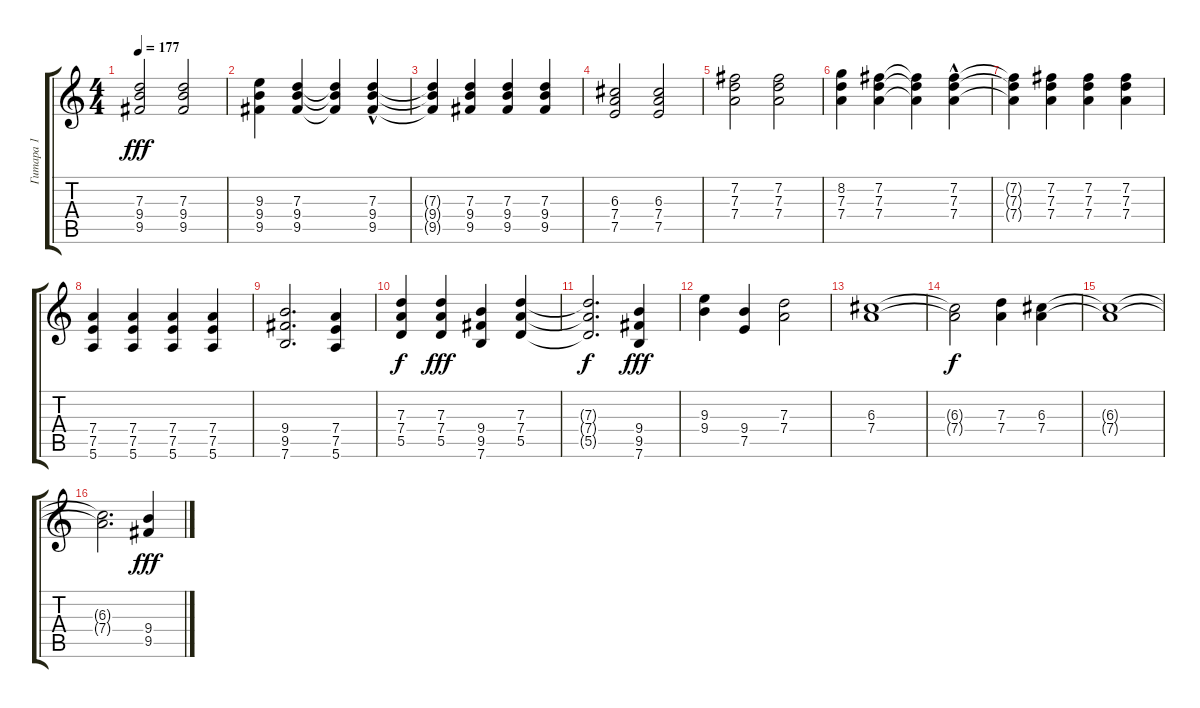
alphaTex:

\track ("Гитара 1" "Гитара 1") {instrument overdrivenguitar}
\staff {score tabs}
\tuning (E4 B3 G3 D3 A2 E2) {hide}
\ts (4 4)
\tempo 177
\clef g2
\ks c
(7.3 9.4 9.5).2{dy fff} (7.3 9.4 9.5).2 |
(9.3 9.4 9.5).4 (7.3 9.4 9.5).4 (7.3{t} 9.4{t} 9.5{t}).4 (7.3{hac} 9.4{hac} 9.5).4 |
(7.3{t} 9.4{t} 9.5{t}).4 (7.3 9.4 9.5).4 (7.3 9.4 9.5).4 (7.3 9.4 9.5).4 |
(6.3 7.4 7.5).2 (6.3 7.4 7.5).2 |
(7.2 7.3 7.4).2 (7.2 7.3 7.4).2 |
(8.2 7.3 7.4).4 (7.2 7.3 7.4).4 (7.2{t} 7.3{t} 7.4{t}).4 (7.2{hac} 7.3{hac} 7.4).4 |
(7.2{t} 7.3{t} 7.4{t}).4 (7.2 7.3 7.4).4 (7.2 7.3 7.4).4 (7.2 7.3 7.4).4 |
(7.4 7.5 5.6).4 (7.4 7.5 5.6).4 (7.4 7.5 5.6).4 (7.4 7.5 5.6).4 |
(9.4 9.5 7.6).2{d} (7.4 7.5 5.6).4 |
(7.3 7.4 5.5).4{dy f} (7.3 7.4 5.5).4{dy fff} (9.4 9.5 7.6).4 (7.3 7.4 5.5).4 |
(7.3{t} 7.4{t} 5.5{t}).2{d dy f} (9.4 9.5 7.6).4{dy fff} |
(9.3 9.4).4 (9.4 7.5).4 (7.3 7.4).2 |
(6.3 7.4).1 |
(6.3{t} 7.4{t}).2{dy f} (7.3 7.4).4 (6.3 7.4).4 |
(6.3{t} 7.4{t}).1 |
(6.3{t} 7.4{t}).2{d} (9.4 9.5).4{dy fff}
